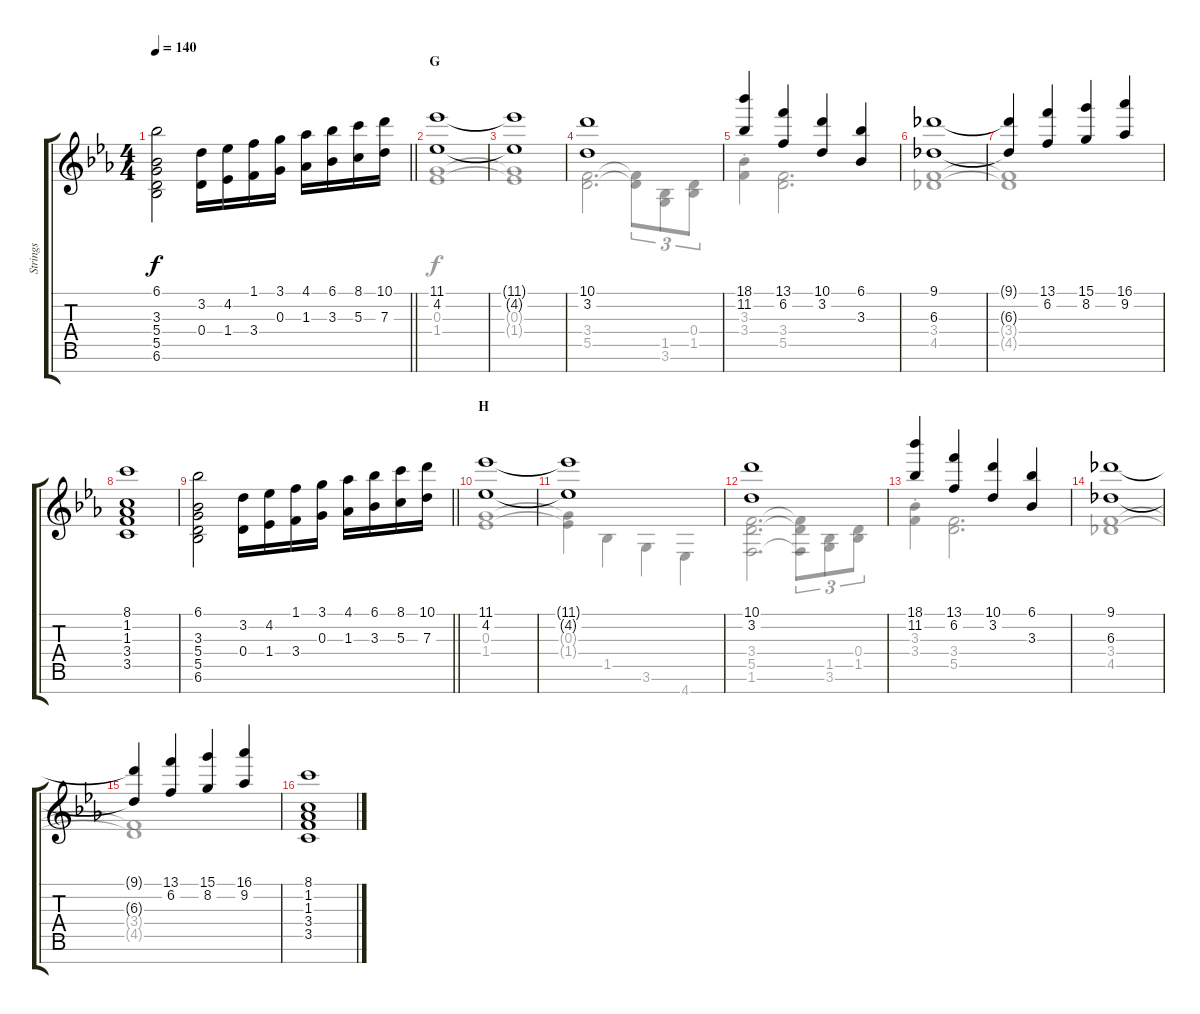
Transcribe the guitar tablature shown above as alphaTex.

\track ("Strings" "Strings") {instrument stringensemble1}
\staff {score tabs}
\tuning (E5 B4 G4 D4 A3 E3 B2) {hide}
\voice
\ts (4 4)
\tempo 140
\clef g2
\barLineRight lightlight
\ks eb
(6.1 3.3 5.4 5.5 6.6).2{dy f} (3.2 0.4).16 (4.2 1.4).16 (1.1 3.4).16 (3.1 0.3).16 (4.1 1.3).16 (6.1 3.3).16 (8.1 5.3).16 (10.1 7.3).16 |
\section ("" "G")
(11.1 4.2).1 |
(11.1{t} 4.2{t}).1 |
(10.1 3.2).1 |
(18.1 11.2).4 (13.1 6.2).4 (10.1 3.2).4 (6.1 3.3).4 |
(9.1 6.3).1 |
(9.1{t} 6.3{t}).4 (13.1 6.2).4 (15.1 8.2).4 (16.1 9.2).4 |
(8.1 1.2 1.3 3.4 3.5).1 |
\barLineRight lightlight
(6.1 3.3 5.4 5.5 6.6).2 (3.2 0.4).16 (4.2 1.4).16 (1.1 3.4).16 (3.1 0.3).16 (4.1 1.3).16 (6.1 3.3).16 (8.1 5.3).16 (10.1 7.3).16 |
\section ("" "H")
(11.1 4.2).1 |
(11.1{t} 4.2{t}).1 |
(10.1 3.2).1 |
(18.1 11.2).4 (13.1 6.2).4 (10.1 3.2).4 (6.1 3.3).4 |
(9.1 6.3).1 |
(9.1{t} 6.3{t}).4 (13.1 6.2).4 (15.1 8.2).4 (16.1 9.2).4 |
(8.1 1.2 1.3 3.4 3.5).1
\voice
\clef g2
\ottava regular
\simile none
\barLineRight lightlight
\ks eb
|
(0.3 1.4).1 |
(0.3{t} 1.4{t}).1 |
(3.4 5.5).2{d} (3.4{t} 5.5{t}).8{tu (3 2)} (1.5 3.6).8{tu (3 2)} (0.4 1.5).8{tu (3 2)} |
(3.3{st} 3.4{st}).4 (3.4 5.5).2{d} |
(3.4 4.5).1 |
(3.4{t} 4.5{t}).1 |
|
\barLineRight lightlight
|
(0.3 1.4).1 |
(0.3{t} 1.4{t}).4 1.5.4 3.6.4 4.7.4 |
(3.4 5.5 1.6).2{d} (3.4{t} 5.5{t} 1.6{t}).8{tu (3 2)} (1.5 3.6).8{tu (3 2)} (0.4 1.5).8{tu (3 2)} |
(3.3{st} 3.4{st}).4 (3.4 5.5).2{d} |
(3.4 4.5).1 |
(3.4{t} 4.5{t}).1 |
